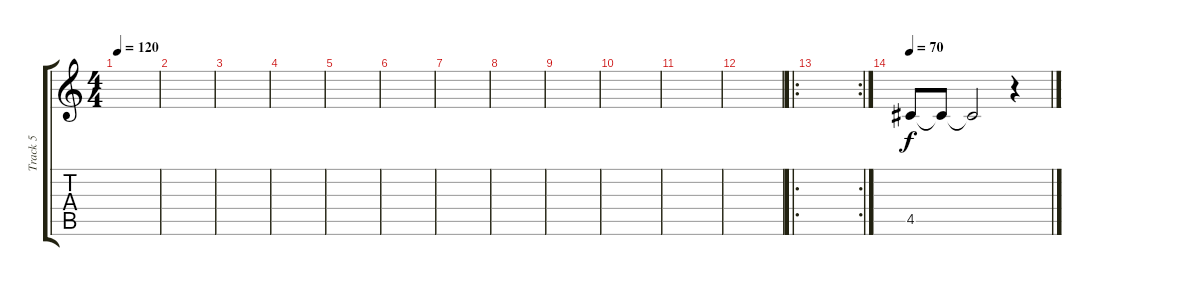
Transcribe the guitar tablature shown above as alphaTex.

\track ("Track 5" "Track 5") {instrument guitarharmonics}
\staff {score tabs}
\tuning (E4 B3 G3 D3 A2 E2) {hide}
\ts (4 4)
\tempo 120
\clef g2
\ks c
|
|
|
|
|
|
|
|
|
|
|
|
\ro
\rc 2
|
\tempo 70
4.5.8 4.5{t}.8 4.5{t}.2 r.4
